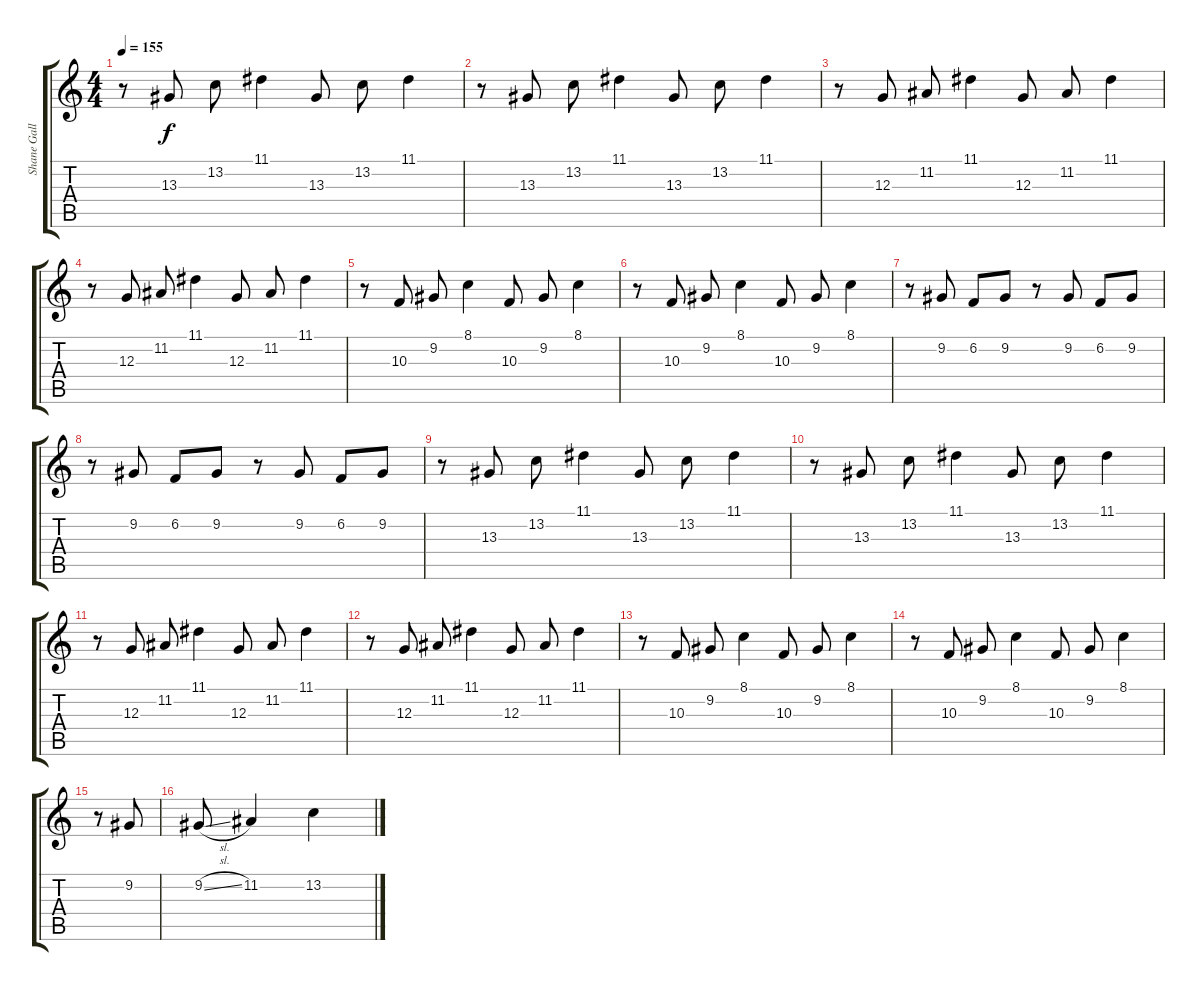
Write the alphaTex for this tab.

\track ("Shane Gallagher Guitar 1" "Shane Gall") {instrument lead1square}
\staff {score tabs}
\tuning (E4 B3 G3 D3 A2 E2) {hide}
\ts (4 4)
\tempo 155
\clef g2
\ks c
r.8{dy f} 13.3.8 13.2.8 11.1.4 13.3.8 13.2.8 11.1.4 |
r.8 13.3.8 13.2.8 11.1.4 13.3.8 13.2.8 11.1.4 |
r.8 12.3.8 11.2.8 11.1.4 12.3.8 11.2.8 11.1.4 |
r.8 12.3.8 11.2.8 11.1.4 12.3.8 11.2.8 11.1.4 |
r.8 10.3.8 9.2.8 8.1.4 10.3.8 9.2.8 8.1.4 |
r.8 10.3.8 9.2.8 8.1.4 10.3.8 9.2.8 8.1.4 |
r.8 9.2.8 6.2.8 9.2.8 r.8 9.2.8 6.2.8 9.2.8 |
r.8 9.2.8 6.2.8 9.2.8 r.8 9.2.8 6.2.8 9.2.8 |
r.8 13.3.8 13.2.8 11.1.4 13.3.8 13.2.8 11.1.4 |
r.8 13.3.8 13.2.8 11.1.4 13.3.8 13.2.8 11.1.4 |
r.8 12.3.8 11.2.8 11.1.4 12.3.8 11.2.8 11.1.4 |
r.8 12.3.8 11.2.8 11.1.4 12.3.8 11.2.8 11.1.4 |
r.8 10.3.8 9.2.8 8.1.4 10.3.8 9.2.8 8.1.4 |
r.8 10.3.8 9.2.8 8.1.4 10.3.8 9.2.8 8.1.4 |
r.8 9.2.8 |
9.2{sl}.8 11.2.4 13.2.4
